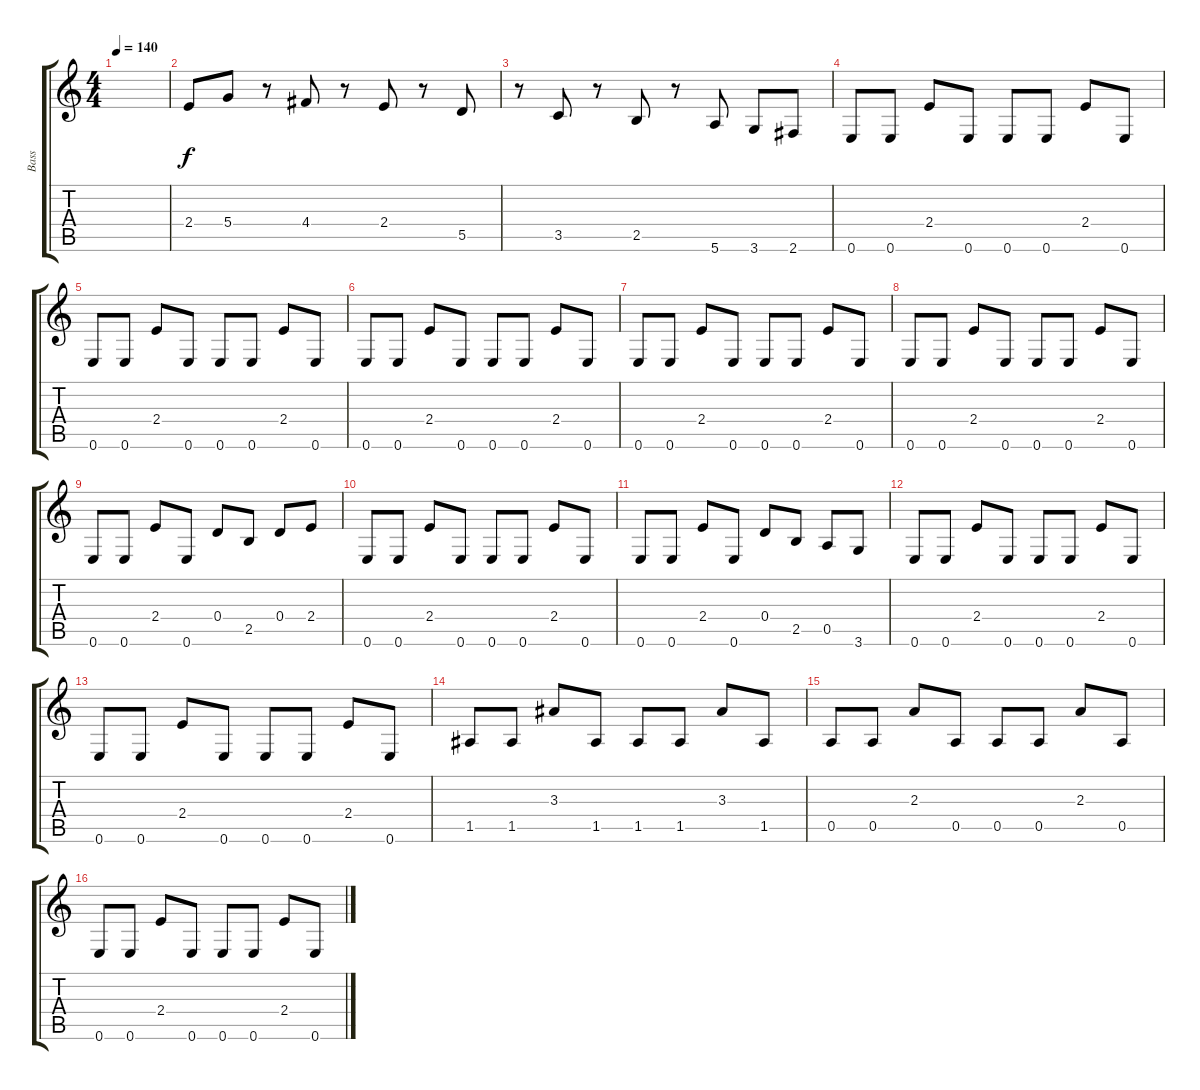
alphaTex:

\track ("Bass" "Bass") {instrument electricbassfinger}
\staff {score tabs}
\tuning (E4 B3 G3 D3 A2 E2) {hide}
\ts (4 4)
\tempo 140
\clef g2
\ks c
|
2.4.8 5.4.8 r.8 4.4.8 r.8 2.4.8 r.8 5.5.8 |
r.8 3.5.8 r.8 2.5.8 r.8 5.6.8 3.6.8 2.6.8 |
0.6.8 0.6.8 2.4.8 0.6.8 0.6.8 0.6.8 2.4.8 0.6.8 |
0.6.8 0.6.8 2.4.8 0.6.8 0.6.8 0.6.8 2.4.8 0.6.8 |
0.6.8 0.6.8 2.4.8 0.6.8 0.6.8 0.6.8 2.4.8 0.6.8 |
0.6.8 0.6.8 2.4.8 0.6.8 0.6.8 0.6.8 2.4.8 0.6.8 |
0.6.8 0.6.8 2.4.8 0.6.8 0.6.8 0.6.8 2.4.8 0.6.8 |
0.6.8 0.6.8 2.4.8 0.6.8 0.4.8 2.5.8 0.4.8 2.4.8 |
0.6.8 0.6.8 2.4.8 0.6.8 0.6.8 0.6.8 2.4.8 0.6.8 |
0.6.8 0.6.8 2.4.8 0.6.8 0.4.8 2.5.8 0.5.8 3.6.8 |
0.6.8 0.6.8 2.4.8 0.6.8 0.6.8 0.6.8 2.4.8 0.6.8 |
0.6.8 0.6.8 2.4.8 0.6.8 0.6.8 0.6.8 2.4.8 0.6.8 |
1.5.8 1.5.8 3.3.8 1.5.8 1.5.8 1.5.8 3.3.8 1.5.8 |
0.5.8 0.5.8 2.3.8 0.5.8 0.5.8 0.5.8 2.3.8 0.5.8 |
0.6.8 0.6.8 2.4.8 0.6.8 0.6.8 0.6.8 2.4.8 0.6.8
